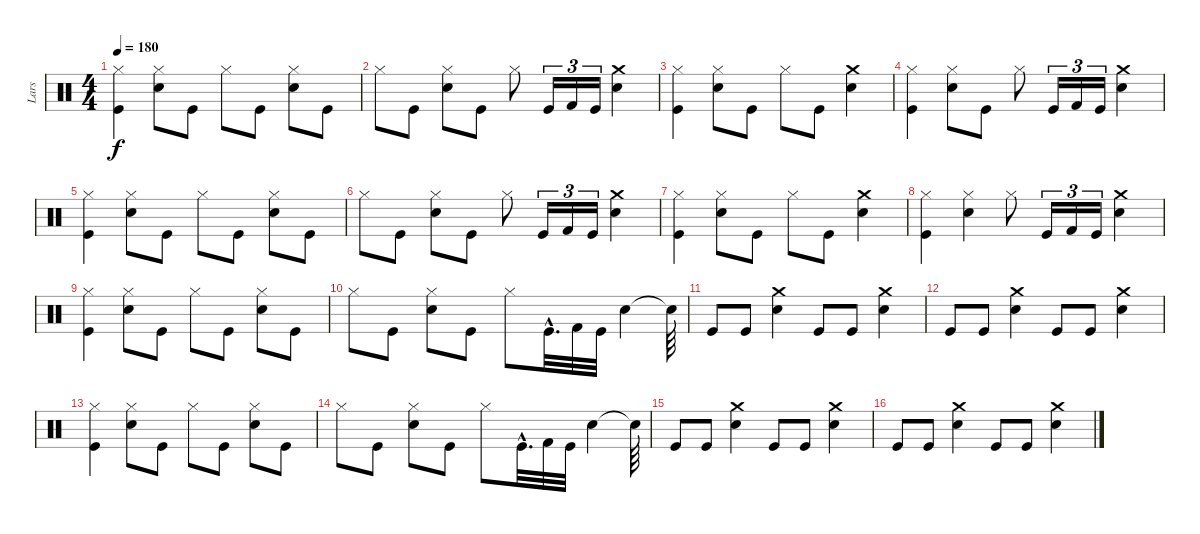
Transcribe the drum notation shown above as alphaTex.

\track ("Lars" "Lars") {instrument percussion}
\staff {score}
\articulation defaults
\ts (4 4)
\tempo 180
\clef neutral
\ks c
("Hi-Hat (closed)" "Kick (hit)").4{dy f} ("Snare (hit) 2" "Hi-Hat (closed)").8 "Kick (hit)".8 "Hi-Hat (closed)".8 "Kick (hit)".8 ("Snare (hit) 2" "Hi-Hat (closed)").8 "Kick (hit)".8 |
"Hi-Hat (closed)".8 "Kick (hit)".8 ("Snare (hit) 2" "Hi-Hat (closed)").8 "Kick (hit)".8 "Hi-Hat (closed)".8 "Kick (hit)".16{tu (3 2)} "Kick (hit) 2".16{tu (3 2)} "Kick (hit)".16{tu (3 2)} ("Crash medium (hit)" "Snare (hit) 2").4 |
("Hi-Hat (closed)" "Kick (hit)").4 ("Snare (hit) 2" "Hi-Hat (closed)").8 "Kick (hit)".8 "Hi-Hat (closed)".8 "Kick (hit)".8 ("Crash medium (hit)" "Snare (hit) 2").4 |
("Kick (hit)" "Hi-Hat (closed)").4 ("Snare (hit) 2" "Hi-Hat (closed)").8 "Kick (hit)".8 "Hi-Hat (closed)".8 "Kick (hit)".16{tu (3 2)} "Kick (hit) 2".16{tu (3 2)} "Kick (hit)".16{tu (3 2)} ("Crash medium (hit)" "Snare (hit) 2").4 |
("Hi-Hat (closed)" "Kick (hit)").4 ("Snare (hit) 2" "Hi-Hat (closed)").8 "Kick (hit)".8 "Hi-Hat (closed)".8 "Kick (hit)".8 ("Snare (hit) 2" "Hi-Hat (closed)").8 "Kick (hit)".8 |
"Hi-Hat (closed)".8 "Kick (hit)".8 ("Snare (hit) 2" "Hi-Hat (closed)").8 "Kick (hit)".8 "Hi-Hat (closed)".8 "Kick (hit)".16{tu (3 2)} "Kick (hit) 2".16{tu (3 2)} "Kick (hit)".16{tu (3 2)} ("Crash medium (hit)" "Snare (hit) 2").4 |
("Hi-Hat (closed)" "Kick (hit)").4 ("Snare (hit) 2" "Hi-Hat (closed)").8 "Kick (hit)".8 "Hi-Hat (closed)".8 "Kick (hit)".8 ("Crash medium (hit)" "Snare (hit) 2").4 |
("Hi-Hat (closed)" "Kick (hit)").4 ("Snare (hit) 2" "Hi-Hat (closed)").4 "Hi-Hat (closed)".8 "Kick (hit)".16{tu (3 2)} "Kick (hit) 2".16{tu (3 2)} "Kick (hit)".16{tu (3 2)} ("Crash medium (hit)" "Snare (hit) 2").4 |
("Hi-Hat (closed)" "Kick (hit)").4 ("Hi-Hat (closed)" "Snare (hit) 2").8 "Kick (hit)".8 "Hi-Hat (closed)".8 "Kick (hit)".8 ("Snare (hit) 2" "Hi-Hat (closed)").8 "Kick (hit)".8 |
"Hi-Hat (closed)".8 "Kick (hit)".8 ("Snare (hit) 2" "Hi-Hat (closed)").8 "Kick (hit)".8 "Hi-Hat (closed)".8 "Kick (hit)"{hac}.32{d} "Kick (hit) 2".32 "Kick (hit)".32 "Snare (hit) 2".4 "Snare (hit)"{t}.64 |
"Kick (hit)".8 "Kick (hit)".8 ("Crash medium (hit)" "Snare (hit) 2").4 "Kick (hit)".8 "Kick (hit)".8 ("Snare (hit) 2" "Crash medium (hit)").4 |
"Kick (hit)".8 "Kick (hit)".8 ("Snare (hit) 2" "Crash medium (hit)").4 "Kick (hit)".8 "Kick (hit)".8 ("Snare (hit) 2" "Crash medium (hit)").4 |
("Hi-Hat (closed)" "Kick (hit)").4 ("Snare (hit) 2" "Hi-Hat (closed)").8 "Kick (hit)".8 "Hi-Hat (closed)".8 "Kick (hit)".8 ("Snare (hit) 2" "Hi-Hat (closed)").8 "Kick (hit)".8 |
"Hi-Hat (closed)".8 "Kick (hit)".8 ("Snare (hit) 2" "Hi-Hat (closed)").8 "Kick (hit)".8 "Hi-Hat (closed)".8 "Kick (hit)"{hac}.32{d} "Kick (hit) 2".32 "Kick (hit)".32 "Snare (hit) 2".4 "Snare (hit)"{t}.64 |
"Kick (hit)".8 "Kick (hit)".8 ("Crash medium (hit)" "Snare (hit) 2").4 "Kick (hit)".8 "Kick (hit)".8 ("Snare (hit) 2" "Crash medium (hit)").4 |
"Kick (hit)".8 "Kick (hit)".8 ("Snare (hit) 2" "Crash medium (hit)").4 "Kick (hit)".8 "Kick (hit)".8 ("Snare (hit) 2" "Crash medium (hit)").4
